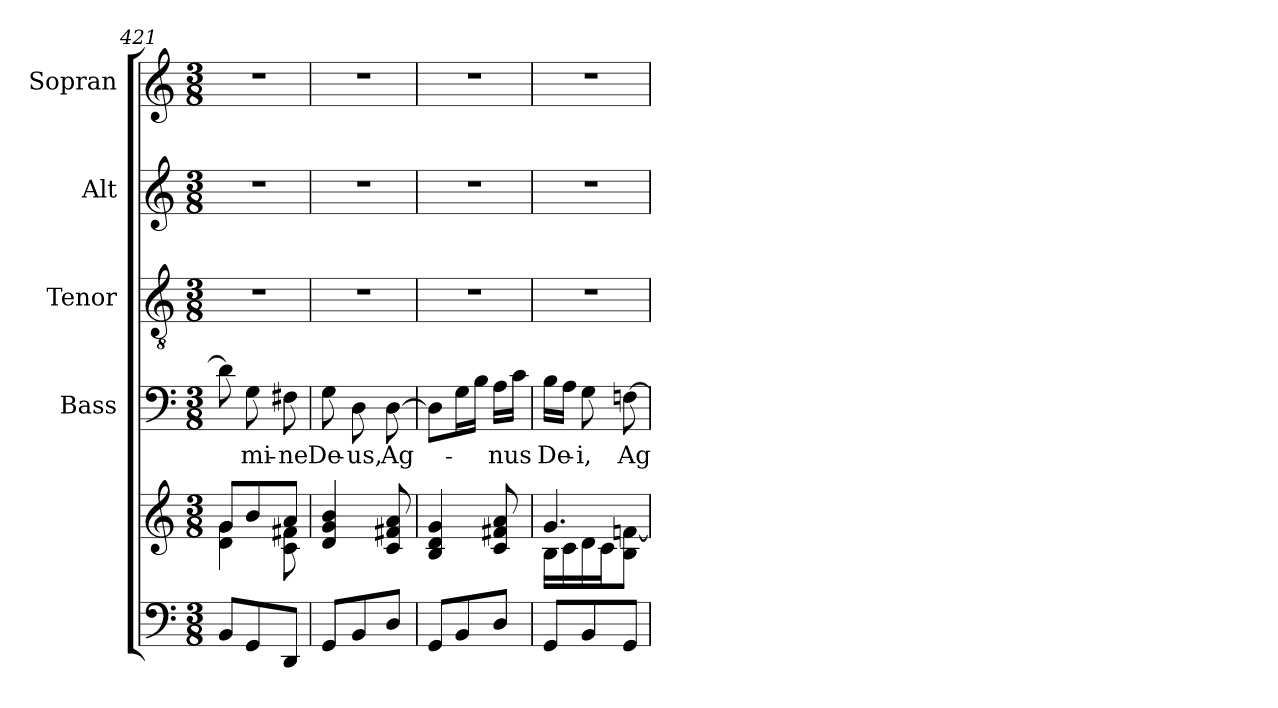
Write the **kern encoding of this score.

**kern	**kern	**kern	**text	**kern	**kern	**kern
*part5	*part5	*part4	*part4	*part3	*part2	*part1
*staff6	*staff5	*staff4	*staff4	*staff3	*staff2	*staff1
*	*	*I"Bass	*	*I"Tenor	*I"Alt	*I"Sopran
*	*	*I'B.	*	*I'T.	*I'A.	*I'S.
*clefF4	*clefG2	*clefF4	*	*clefGv2	*clefG2	*clefG2
*k[]	*k[]	*k[]	*	*k[]	*k[]	*k[]
*C:	*C:	*C:	*	*C:	*C:	*C:
*M3/8	*M3/8	*M3/8	*	*M3/8	*M3/8	*M3/8
=421	=421	=421	=421	=421	=421	=421
*	*^	*	*	*	*	*
8BB/L	8g/L	4d\ 4g\	8d\]	.	4.r	4.r	4.r
!	!	!	!	!LO:LY:b	!	!	!
8GG/	8b/	.	8G\	-mi-	.	.	.
!	!	!	!	!LO:LY:b	!	!	!
8DD/J	8a/J	8c\ 8f#X\	8F#X\	-ne	.	.	.
=422	=422	=422	=422	=422	=422	=422	=422
!	!	!	!	!LO:LY:b	!	!	!
*	*v	*v	*	*	*	*	*
8GG/L	4d/ 4g/ 4b/	8G\	De-	4.r	4.r	4.r
!	!	!	!LO:LY:b	!	!	!
8BB/	.	8D\	-us,	.	.	.
!	!	!	!LO:LY:b	!	!	!
8D/J	8c/ 8f#X/ 8a/	[8D\	Ag-	.	.	.
=423	=423	=423	=423	=423	=423	=423
8GG/L	4B/ 4d/ 4g/	8D\L]	.	4.r	4.r	4.r
8BB/	.	16G\L	.	.	.	.
.	.	16B\JJ	.	.	.	.
!	!	!	!LO:LY:b	!	!	!
8D/J	8c/ 8f#X/ 8a/	16A\LL	-nus	.	.	.
.	.	16c\JJ	.	.	.	.
=424	=424	=424	=424	=424	=424	=424
*	*^	*	*	*	*	*
!	!	!	!	!LO:LY:b	!	!	!
8GG/L	4.g/	16B\LL	16B\LL	De-	4.r	4.r	4.r
.	.	16c\	16A\JJ	.	.	.	.
!	!	!	!	!LO:LY:b	!	!	!
8BB/	.	16d\	8G\	-i,	.	.	.
.	.	16c\J	.	.	.	.	.
!	!	!	!	!LO:LY:b	!	!	!
8GG/J	.	8B\ [<8fn\J	[8Fn\	Ag-	.	.	.
*	*v	*v	*	*	*	*	*
=	=	=	=	=	=	=
*-	*-	*-	*-	*-	*-	*-
